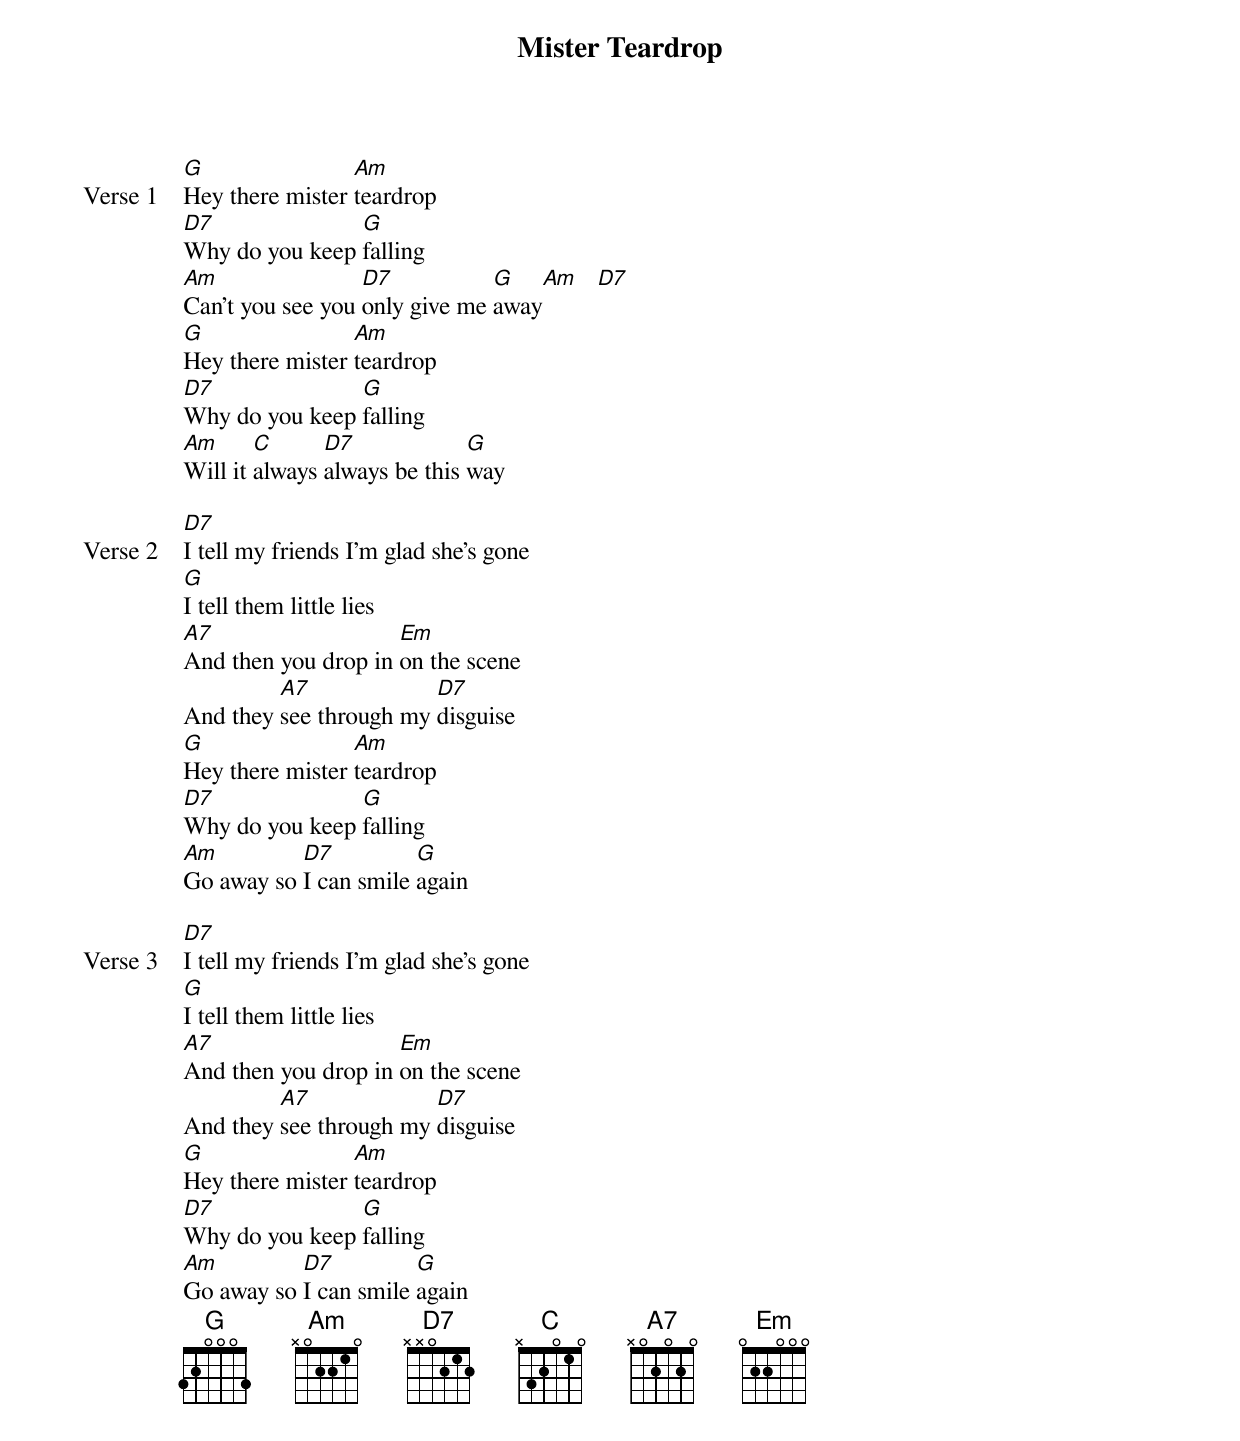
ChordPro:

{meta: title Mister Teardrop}
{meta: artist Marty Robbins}

{start_of_verse: Verse 1}
[G]Hey there mister [Am]teardrop
[D7]Why do you keep [G]falling
[Am]Can't you see you [D7]only give me [G]away[Am]   [D7]
[G]Hey there mister [Am]teardrop
[D7]Why do you keep [G]falling
[Am]Will it [C]always [D7]always be this [G]way
{end_of_verse}

{start_of_verse: Verse 2}
[D7]I tell my friends I'm glad she's gone
[G]I tell them little lies
[A7]And then you drop in [Em]on the scene
And they [A7]see through my [D7]disguise
[G]Hey there mister [Am]teardrop
[D7]Why do you keep [G]falling
[Am]Go away so [D7]I can smile [G]again
{end_of_verse}

{start_of_verse: Verse 3}
[D7]I tell my friends I'm glad she's gone
[G]I tell them little lies
[A7]And then you drop in [Em]on the scene
And they [A7]see through my [D7]disguise
[G]Hey there mister [Am]teardrop
[D7]Why do you keep [G]falling
[Am]Go away so [D7]I can smile [G]again
{end_of_verse}
